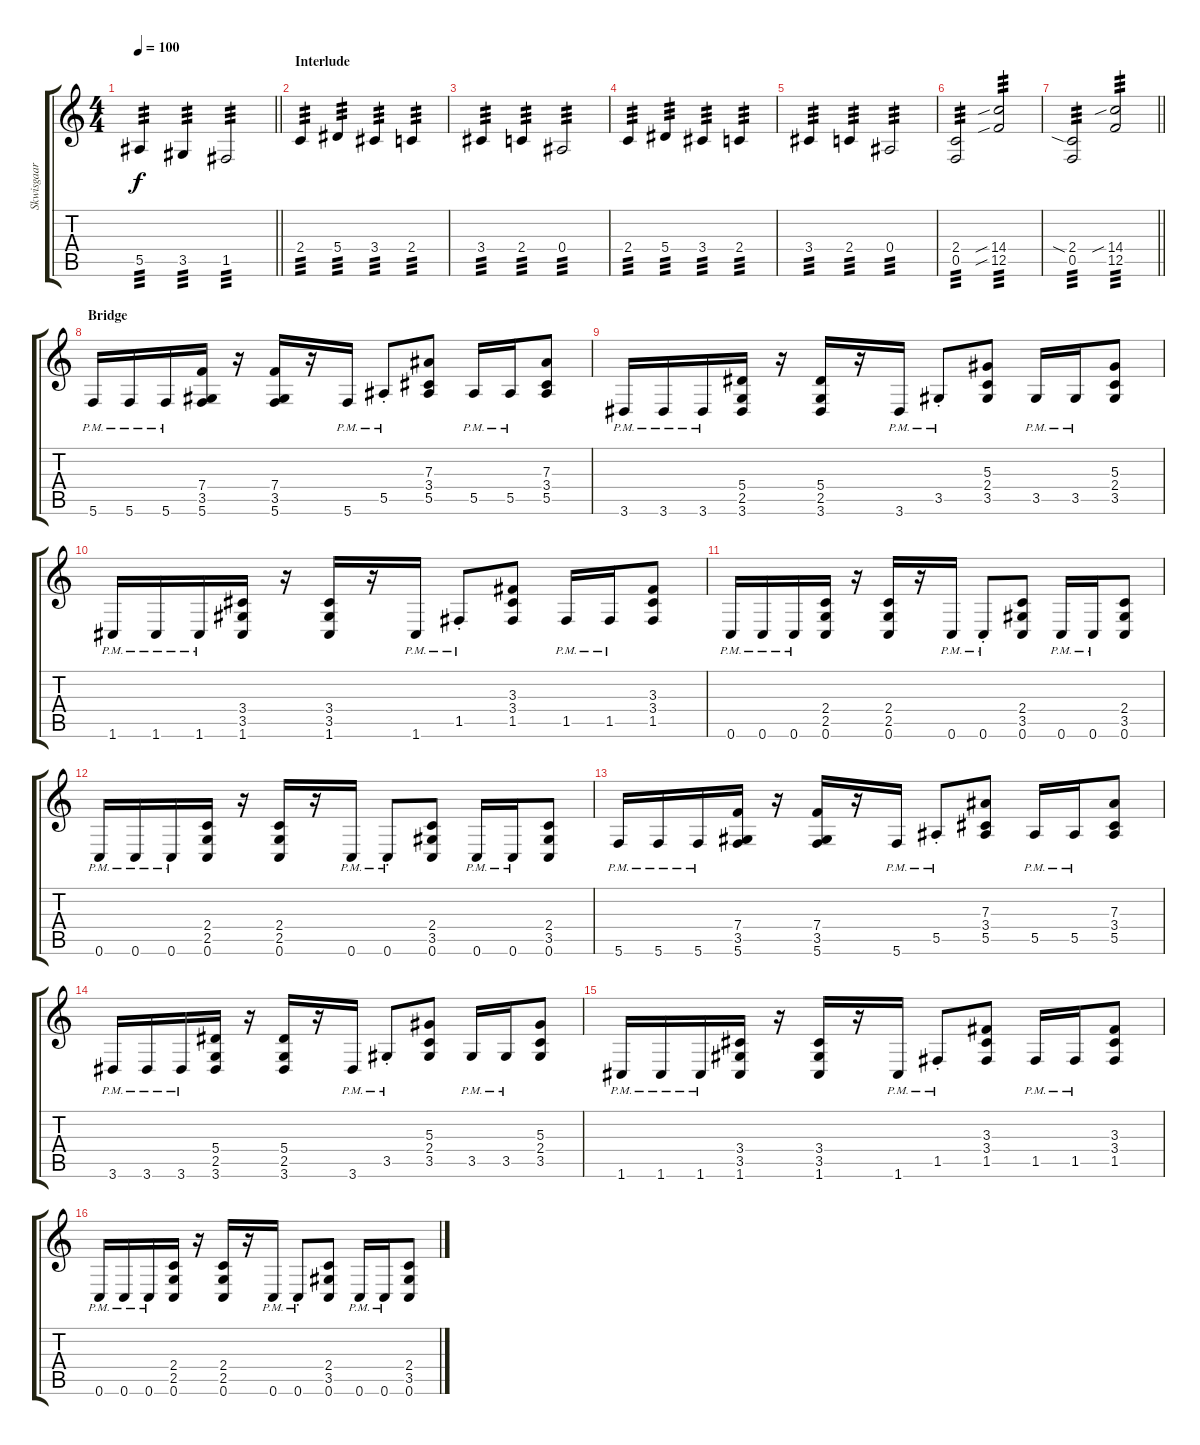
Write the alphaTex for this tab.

\track ("Skwisgaar Skwigelf (Lead Guitar 1)" "Skwisgaar ") {instrument distortionguitar}
\staff {score tabs}
\tuning (C4 G3 Eb3 Bb2 F2 C2) {hide}
\ts (4 4)
\tempo 100
\clef g2
\barLineRight lightlight
\ks c
5.5.4{tp 3 dy f} 3.5.4{tp 3} 1.5.2{tp 3} |
\section ("" "Interlude")
2.4.4{tp 3} 5.4.4{tp 3} 3.4.4{tp 3} 2.4.4{tp 3} |
3.4.4{tp 3} 2.4.4{tp 3} 0.4.2{tp 3} |
2.4.4{tp 3} 5.4.4{tp 3} 3.4.4{tp 3} 2.4.4{tp 3} |
3.4.4{tp 3} 2.4.4{tp 3} 0.4.2{tp 3} |
(2.4 0.5).2{tp 3} (14.4{sib} 12.5{sib}).2{tp 3} |
\barLineRight lightlight
(2.4{sia} 0.5).2{tp 3} (14.4{sib} 12.5).2{tp 3} |
\section ("" "Bridge")
5.6{pm}.16 5.6{pm}.16 5.6{pm}.16 (7.4 3.5 5.6).16 r.16 (7.4 3.5 5.6).16 r.16 5.6{pm}.16 5.5{pm st}.8 (7.3 3.4 5.5).8 5.5{pm}.16 5.5{pm}.16 (7.3 3.4 5.5).8 |
3.6{pm}.16 3.6{pm}.16 3.6{pm}.16 (5.4 2.5 3.6).16 r.16 (5.4 2.5 3.6).16 r.16 3.6{pm}.16 3.5{pm st}.8 (5.3 2.4 3.5).8 3.5{pm}.16 3.5{pm}.16 (5.3 2.4 3.5).8 |
1.6{pm}.16 1.6{pm}.16 1.6{pm}.16 (3.4 3.5 1.6).16 r.16 (3.4 3.5 1.6).16 r.16 1.6{pm}.16 1.5{pm st}.8 (3.3 3.4 1.5).8 1.5{pm}.16 1.5{pm}.16 (3.3 3.4 1.5).8 |
0.6{pm}.16 0.6{pm}.16 0.6{pm}.16 (2.4 2.5 0.6).16 r.16 (2.4 2.5 0.6).16 r.16 0.6{pm}.16 0.6{pm st}.8 (2.4 3.5 0.6).8 0.6{pm}.16 0.6{pm}.16 (2.4 3.5 0.6).8 |
0.6{pm}.16 0.6{pm}.16 0.6{pm}.16 (2.4 2.5 0.6).16 r.16 (2.4 2.5 0.6).16 r.16 0.6{pm}.16 0.6{pm st}.8 (2.4 3.5 0.6).8 0.6{pm}.16 0.6{pm}.16 (2.4 3.5 0.6).8 |
5.6{pm}.16 5.6{pm}.16 5.6{pm}.16 (7.4 3.5 5.6).16 r.16 (7.4 3.5 5.6).16 r.16 5.6{pm}.16 5.5{pm st}.8 (7.3 3.4 5.5).8 5.5{pm}.16 5.5{pm}.16 (7.3 3.4 5.5).8 |
3.6{pm}.16 3.6{pm}.16 3.6{pm}.16 (5.4 2.5 3.6).16 r.16 (5.4 2.5 3.6).16 r.16 3.6{pm}.16 3.5{pm st}.8 (5.3 2.4 3.5).8 3.5{pm}.16 3.5{pm}.16 (5.3 2.4 3.5).8 |
1.6{pm}.16 1.6{pm}.16 1.6{pm}.16 (3.4 3.5 1.6).16 r.16 (3.4 3.5 1.6).16 r.16 1.6{pm}.16 1.5{pm st}.8 (3.3 3.4 1.5).8 1.5{pm}.16 1.5{pm}.16 (3.3 3.4 1.5).8 |
0.6{pm}.16 0.6{pm}.16 0.6{pm}.16 (2.4 2.5 0.6).16 r.16 (2.4 2.5 0.6).16 r.16 0.6{pm}.16 0.6{pm st}.8 (2.4 3.5 0.6).8 0.6{pm}.16 0.6{pm}.16 (2.4 3.5 0.6).8
